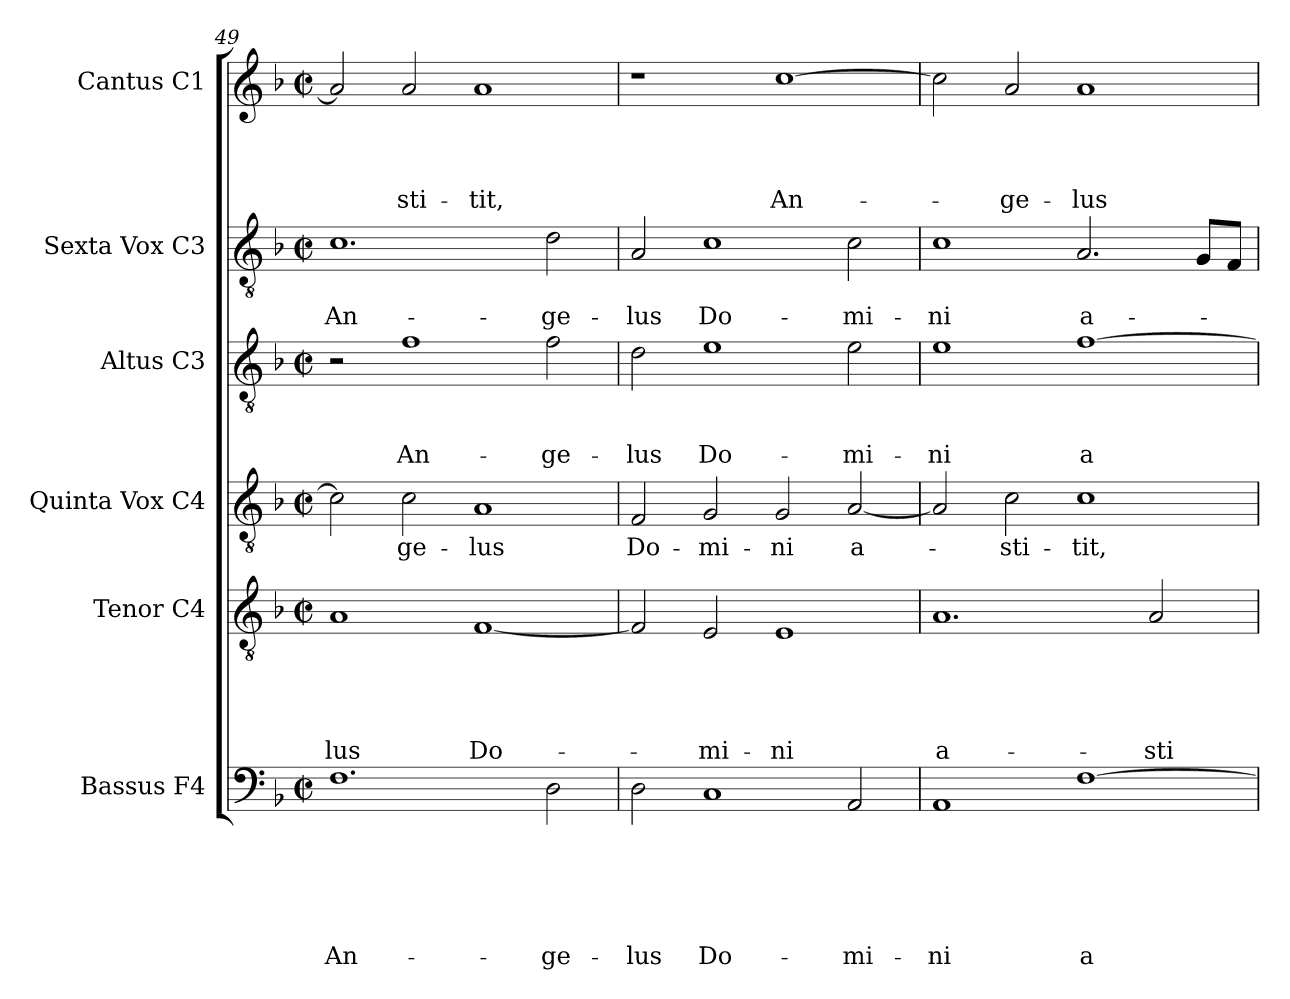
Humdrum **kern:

**kern	**text	**text	**text	**text	**text	**text	**kern	**text	**text	**text	**text	**text	**kern	**text	**kern	**text	**text	**text	**kern	**text	**text	**kern	**text	**text	**text	**text
*part6	*part6	*part6	*part6	*part6	*part6	*part6	*part5	*part5	*part5	*part5	*part5	*part5	*part4	*part4	*part3	*part3	*part3	*part3	*part2	*part2	*part2	*part1	*part1	*part1	*part1	*part1
*staff6	*staff6	*staff6	*staff6	*staff6	*staff6	*staff6	*staff5	*staff5	*staff5	*staff5	*staff5	*staff5	*staff4	*staff4	*staff3	*staff3	*staff3	*staff3	*staff2	*staff2	*staff2	*staff1	*staff1	*staff1	*staff1	*staff1
*I"Bassus F4	*	*	*	*	*	*	*I"Tenor C4	*	*	*	*	*	*I"Quinta Vox C4	*	*I"Altus C3	*	*	*	*I"Sexta Vox C3	*	*	*I"Cantus C1	*	*	*	*
*I'B	*	*	*	*	*	*	*I'T	*	*	*	*	*	*	*	*I'A	*	*	*	*	*	*	*I'C	*	*	*	*
*clefF4	*	*	*	*	*	*	*clefGv2	*	*	*	*	*	*clefGv2	*	*clefGv2	*	*	*	*clefGv2	*	*	*clefG2	*	*	*	*
*k[b-]	*	*	*	*	*	*	*k[b-]	*	*	*	*	*	*k[b-]	*	*k[b-]	*	*	*	*k[b-]	*	*	*k[b-]	*	*	*	*
*F:	*	*	*	*	*	*	*F:	*	*	*	*	*	*F:	*	*F:	*	*	*	*F:	*	*	*F:	*	*	*	*
*M2/2	*	*	*	*	*	*	*M2/2	*	*	*	*	*	*M2/2	*	*M2/2	*	*	*	*M2/2	*	*	*M2/2	*	*	*	*
*met(c|)	*	*	*	*	*	*	*met(c|)	*	*	*	*	*	*met(c|)	*	*met(c|)	*	*	*	*met(c|)	*	*	*met(c|)	*	*	*	*
=49	=49	=49	=49	=49	=49	=49	=49	=49	=49	=49	=49	=49	=49	=49	=49	=49	=49	=49	=49	=49	=49	=49	=49	=49	=49	=49
!	!	!	!	!	!	!LO:LY:b	!	!	!	!	!	!LO:LY:b	!	!	!	!	!	!	!	!	!LO:LY:b	!	!	!	!	!
1.F	.	.	.	.	.	An-	1A	.	.	.	.	-lus	2c\]	.	2r	.	.	.	1.c	.	An-	2a/]	.	.	.	.
!	!	!	!	!	!	!	!	!	!	!	!	!	!	!LO:LY:b	!	!	!	!LO:LY:b	!	!	!	!	!	!	!	!LO:LY:b
.	.	.	.	.	.	.	.	.	.	.	.	.	2c\	-ge-	1f	.	.	An-	.	.	.	2a/	.	.	.	-sti-
!	!	!	!	!	!	!	!	!	!	!	!	!LO:LY:b	!	!LO:LY:b	!	!	!	!	!	!	!	!	!	!	!	!LO:LY:b
.	.	.	.	.	.	.	[1F	.	.	.	.	Do-	1A	-lus	.	.	.	.	.	.	.	1a	.	.	.	-tit,
!	!	!	!	!	!	!LO:LY:b	!	!	!	!	!	!	!	!	!	!	!	!LO:LY:b	!	!	!LO:LY:b	!	!	!	!	!
2D\	.	.	.	.	.	-ge-	.	.	.	.	.	.	.	.	2f\	.	.	-ge-	2d\	.	-ge-	.	.	.	.	.
!!LO:PB:g=z
=50	=50	=50	=50	=50	=50	=50	=50	=50	=50	=50	=50	=50	=50	=50	=50	=50	=50	=50	=50	=50	=50	=50	=50	=50	=50	=50
!	!	!	!	!	!	!LO:LY:b	!	!	!	!	!	!	!	!LO:LY:b	!	!	!	!LO:LY:b	!	!	!LO:LY:b	!	!	!	!	!
2D\	.	.	.	.	.	-lus	2F/]	.	.	.	.	.	2F/	Do-	2d\	.	.	-lus	2A/	.	-lus	1r	.	.	.	.
!	!	!	!	!	!	!LO:LY:b	!	!	!	!	!	!LO:LY:b	!	!LO:LY:b	!	!	!	!LO:LY:b	!	!	!LO:LY:b	!	!	!	!	!
1C	.	.	.	.	.	Do-	2E/	.	.	.	.	-mi-	2G/	-mi-	1e	.	.	Do-	1c	.	Do-	.	.	.	.	.
!	!	!	!	!	!	!	!	!	!	!	!	!LO:LY:b	!	!LO:LY:b	!	!	!	!	!	!	!	!	!	!	!	!LO:LY:b
.	.	.	.	.	.	.	1E	.	.	.	.	-ni	2G/	-ni	.	.	.	.	.	.	.	[1cc	.	.	.	An-
!	!	!	!	!	!	!LO:LY:b	!	!	!	!	!	!	!	!LO:LY:b	!	!	!	!LO:LY:b	!	!	!LO:LY:b	!	!	!	!	!
2AA/	.	.	.	.	.	-mi-	.	.	.	.	.	.	[2A/	a-	2e\	.	.	-mi-	2c\	.	-mi-	.	.	.	.	.
=51	=51	=51	=51	=51	=51	=51	=51	=51	=51	=51	=51	=51	=51	=51	=51	=51	=51	=51	=51	=51	=51	=51	=51	=51	=51	=51
!	!	!	!	!	!	!LO:LY:b	!	!	!	!	!	!LO:LY:b	!	!	!	!	!	!LO:LY:b	!	!	!LO:LY:b	!	!	!	!	!
1AA	.	.	.	.	.	-ni	1.A	.	.	.	.	a-	2A/]	.	1e	.	.	-ni	1c	.	-ni	2cc\]	.	.	.	.
!	!	!	!	!	!	!	!	!	!	!	!	!	!	!LO:LY:b	!	!	!	!	!	!	!	!	!	!	!	!LO:LY:b
.	.	.	.	.	.	.	.	.	.	.	.	.	2c\	-sti-	.	.	.	.	.	.	.	2a/	.	.	.	-ge-
!	!	!	!	!	!	!LO:LY:b	!	!	!	!	!	!	!	!LO:LY:b	!	!	!	!LO:LY:b	!	!	!LO:LY:b	!	!	!	!	!LO:LY:b
[1F	.	.	.	.	.	a-	.	.	.	.	.	.	1c	-tit,	[1f	.	.	a-	2.A/	.	a-	1a	.	.	.	-lus
!	!	!	!	!	!	!	!	!	!	!	!	!LO:LY:b	!	!	!	!	!	!	!	!	!	!	!	!	!	!
.	.	.	.	.	.	.	2A/	.	.	.	.	-sti-	.	.	.	.	.	.	.	.	.	.	.	.	.	.
.	.	.	.	.	.	.	.	.	.	.	.	.	.	.	.	.	.	.	8G/L	.	.	.	.	.	.	.
.	.	.	.	.	.	.	.	.	.	.	.	.	.	.	.	.	.	.	8F/J	.	.	.	.	.	.	.
=	=	=	=	=	=	=	=	=	=	=	=	=	=	=	=	=	=	=	=	=	=	=	=	=	=	=
*-	*-	*-	*-	*-	*-	*-	*-	*-	*-	*-	*-	*-	*-	*-	*-	*-	*-	*-	*-	*-	*-	*-	*-	*-	*-	*-
